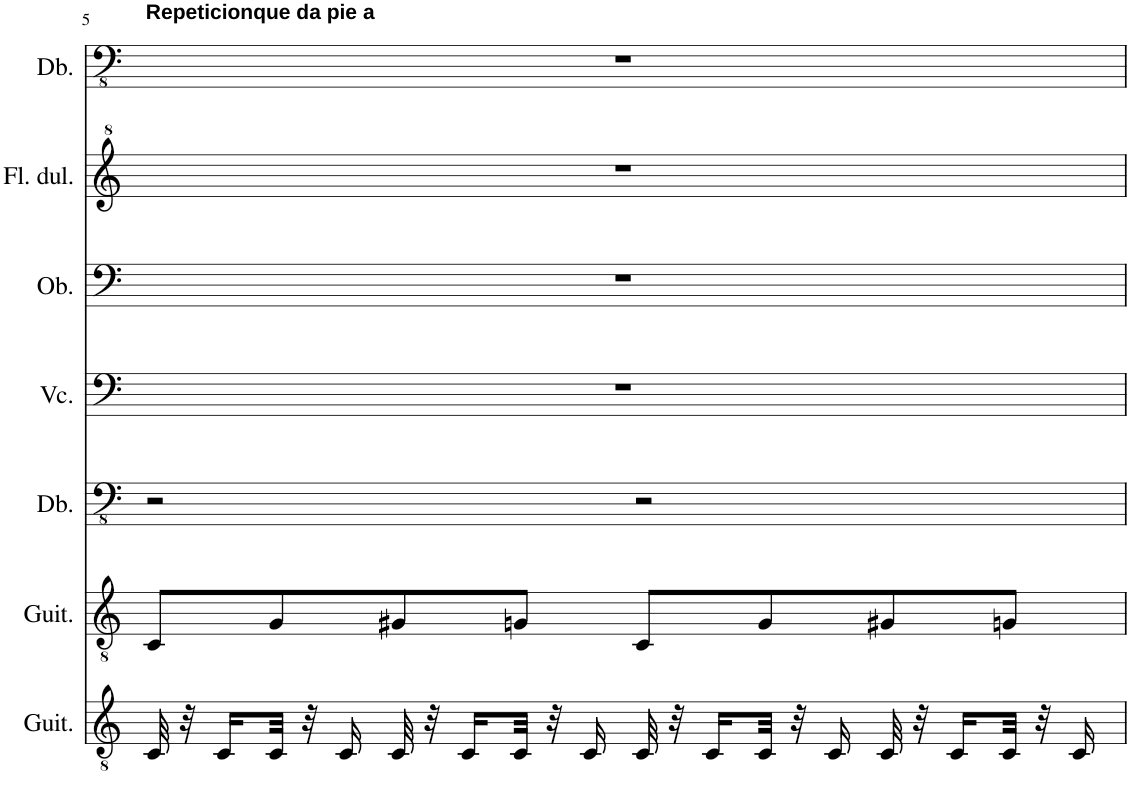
**kern	**kern	**kern	**kern	**kern	**kern	**kern
*part7	*part6	*part5	*part4	*part3	*part2	*part1
*staff7	*staff6	*staff5	*staff4	*staff3	*staff2	*staff1
*I"Classical Guitar	*I"Guitarra clásica	*I"Double Bass	*I"Violoncello	*I"Oboe	*I"Flauta dulce	*I"Double Bass
*I'Guit.	*I'Guit.	*I'Db.	*I'Vc.	*I'Ob.	*I'Fl. dul.	*I'Db.
!!LO:PB:g=z
*clefGv2	*clefGv2	*clefFv4	*clefF4	*clefF4	*clefG^2	*clefFv4
*	*	*Trd7c12	*	*Trd-14c-24	*	*Trd7c12
*k[]	*k[]	*k[]	*k[]	*k[]	*k[]	*k[]
*M4/4	*M4/4	*M4/4	*M4/4	*M4/4	*M4/4	*M4/4
=5	=5	=5	=5	=5	=5	=5
!	!	!	!	!	!	!LO:TX:a:B:t=Repeticionque da pie a
32C/	8C/L	2r	1r	1r	1r	1r
32r	.	.	.	.	.	.
16C/LL	.	.	.	.	.	.
32C/JJk	8G/	.	.	.	.	.
32r	.	.	.	.	.	.
16C/	.	.	.	.	.	.
32C/	8G#X/	.	.	.	.	.
32r	.	.	.	.	.	.
16C/LL	.	.	.	.	.	.
32C/JJk	8Gn/J	.	.	.	.	.
32r	.	.	.	.	.	.
16C/	.	.	.	.	.	.
32C/	8C/L	2r	.	.	.	.
32r	.	.	.	.	.	.
16C/LL	.	.	.	.	.	.
32C/JJk	8G/	.	.	.	.	.
32r	.	.	.	.	.	.
16C/	.	.	.	.	.	.
32C/	8G#X/	.	.	.	.	.
32r	.	.	.	.	.	.
16C/LL	.	.	.	.	.	.
32C/JJk	8Gn/J	.	.	.	.	.
32r	.	.	.	.	.	.
16C/	.	.	.	.	.	.
=	=	=	=	=	=	=
*-	*-	*-	*-	*-	*-	*-
